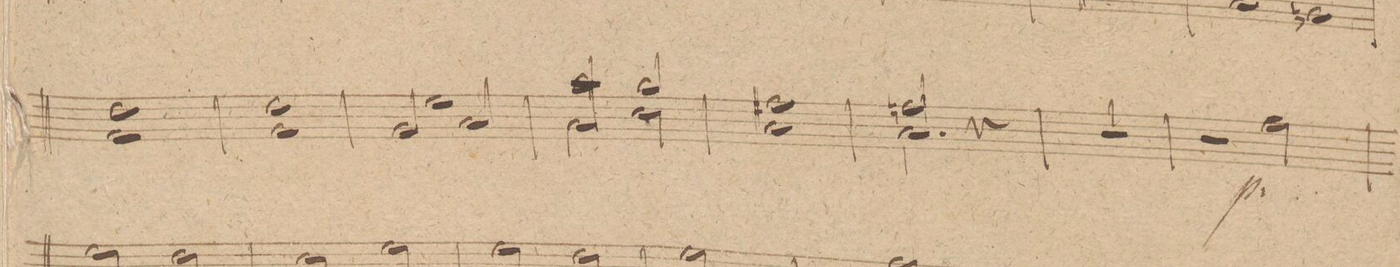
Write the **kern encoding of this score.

**kern	**dynam
*I"Clarnetto 1mo in A.	*
*clefG2	*
*k[]	*
*met(c|)	*
*M2/2	*
1dd 1f	.
=148	=148
1dd 1g	.
=149	=149
*^	*
1ee	2g/	.
.	2a/	.
=150	=150	=150
2aa/	2a\	.
2gg/	2cc\	.
*v	*v	*
=151	=151
1ff#X 1a	.
=152	=152
*^	*
2.ffn/	2.a\	.
4r	4ryy	.
*v	*v	*
=153	=153
1r	.
=154	=154
1ryy	.
=155	=155
2r	.
2ff\	p
=156	=156
*-	*-
